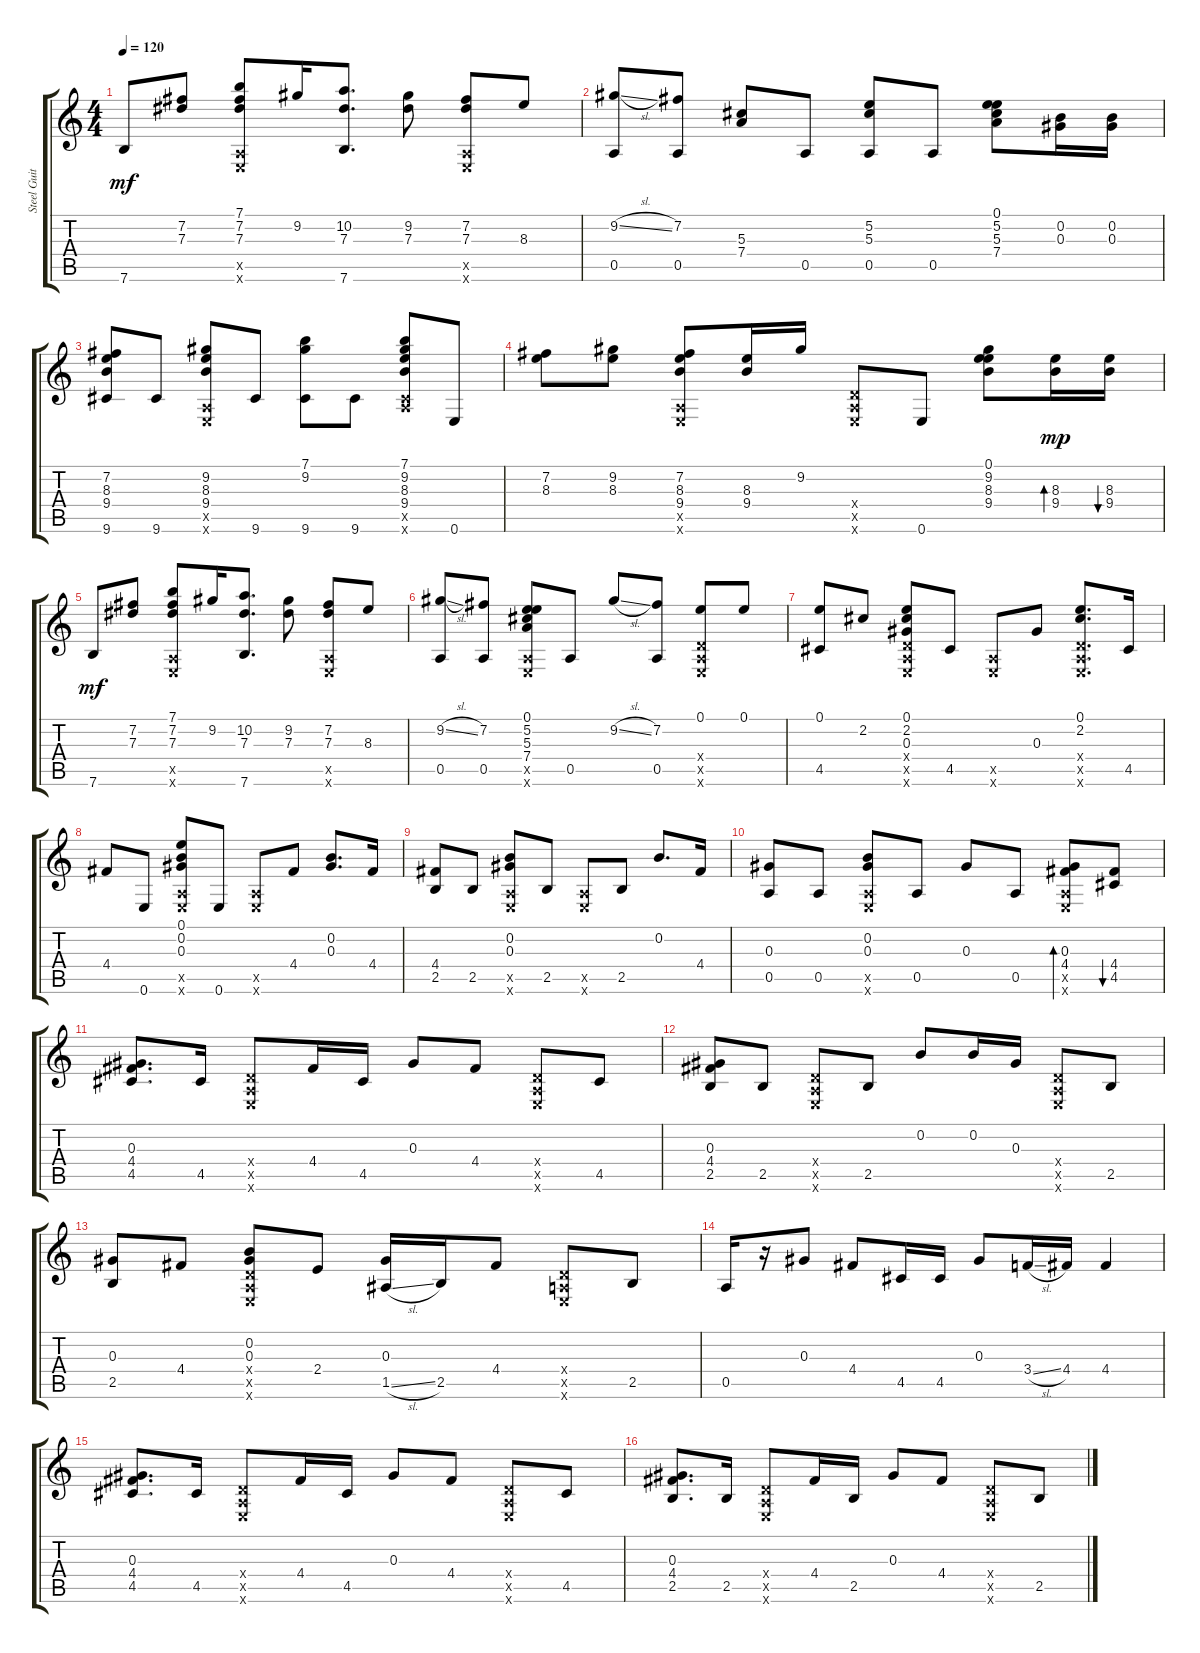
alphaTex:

\track ("Steel Guitar" "Steel Guit") {instrument acousticguitarsteel}
\staff {score tabs}
\tuning (E4 B3 Ab3 D3 A2 E2) {hide}
\ts (4 4)
\tempo 120
\clef g2
\ks c
7.6.8{dy mf} (7.2 7.3).8 (7.1 7.2 7.3 0.5{x} 0.6{x}).8 9.2.16 (10.2 7.3 7.6).8{d} (9.2 7.3).8 (7.2 7.3 0.5{x} 0.6{x}).8 8.3.8 |
(9.2{sl} 0.5).8 (7.2 0.5).8 (5.3 7.4).8 0.5.8 (5.2 5.3 0.5).8 0.5.8 (0.1 5.2 5.3 7.4).8 (0.2 0.3).16 (0.2 0.3).16 |
(7.2 8.3 9.4 9.6).8 9.6.8 (9.2 8.3 9.4 0.5{x} 0.6{x}).8 9.6.8 (7.1 9.2 9.6).8 9.6.8 (7.1 9.2 8.3 9.4 0.5{x} 9.6{x}).8 0.6.8 |
(7.2 8.3).8 (9.2 8.3).8 (7.2 8.3 9.4 0.5{x} 0.6{x}).8 (8.3 9.4).16 9.2.16 (0.4{x} 0.5{x} 0.6{x}).8 0.6.8 (0.1 9.2 8.3 9.4).8 (8.3 9.4).16{bd 30 dy mp} (8.3 9.4).16{bu 30} |
7.6.8{dy mf} (7.2 7.3).8 (7.1 7.2 7.3 0.5{x} 0.6{x}).8 9.2.16 (10.2 7.3 7.6).8{d} (9.2 7.3).8 (7.2 7.3 0.5{x} 0.6{x}).8 8.3.8 |
(9.2{sl} 0.5).8 (7.2 0.5).8 (0.1 5.2 5.3 7.4 0.5{x} 0.6{x}).8 0.5.8 9.2{sl}.8 (7.2 0.5).8 (0.1 0.4{x} 0.5{x} 0.6{x}).8 0.1.8 |
(0.1 4.5).8 2.2.8 (0.1 2.2 0.3 0.4{x} 0.5{x} 0.6{x}).8 4.5.8 (0.5{x} 0.6{x}).8 0.3.8 (0.1 2.2 0.4{x} 0.5{x} 0.6{x}).8{d} 4.5.16 |
4.4.8 0.6.8 (0.1 0.2 0.3 0.5{x} 0.6{x}).8 0.6.8 (0.5{x} 0.6{x}).8 4.4.8 (0.2 0.3).8{d} 4.4.16 |
(4.4 2.5).8 2.5.8 (0.2 0.3 0.5{x} 0.6{x}).8 2.5.8 (0.5{x} 0.6{x}).8 2.5.8 0.2.8{d} 4.4.16 |
(0.3 0.5).8 0.5.8 (0.2 0.3 0.5{x} 0.6{x}).8 0.5.8 0.3.8 0.5.8 (0.3 4.4 0.5{x} 0.6{x}).8{bd 30} (4.4 4.5).8{bu 30} |
(0.3 4.4 4.5).8{d} 4.5.16 (0.4{x} 0.5{x} 0.6{x}).8 4.4.16 4.5.16 0.3.8 4.4.8 (0.4{x} 0.5{x} 0.6{x}).8 4.5.8 |
(0.3 4.4 2.5).8 2.5.8 (0.4{x} 0.5{x} 0.6{x}).8 2.5.8 0.2.8 0.2.16 0.3.16 (0.4{x} 0.5{x} 0.6{x}).8 2.5.8 |
(0.3 2.5).8 4.4.8 (0.2 0.3 0.4{x} 0.5{x} 0.6{x}).8 2.4.8 (0.3 1.5{sl}).16 2.5.16 4.4.8 (0.4{x} 0.5{x} 0.6{x}).8 2.5.8 |
0.5.16 r.16 0.3.8 4.4.8 4.5.16 4.5.16 0.3.8 3.4{sl}.16 4.4.16 4.4.4 |
(0.3 4.4 4.5).8{d} 4.5.16 (0.4{x} 0.5{x} 0.6{x}).8 4.4.16 4.5.16 0.3.8 4.4.8 (0.4{x} 0.5{x} 0.6{x}).8 4.5.8 |
(0.3 4.4 2.5).8{d} 2.5.16 (0.4{x} 0.5{x} 0.6{x}).8 4.4.16 2.5.16 0.3.8 4.4.8 (0.4{x} 0.5{x} 0.6{x}).8 2.5.8
